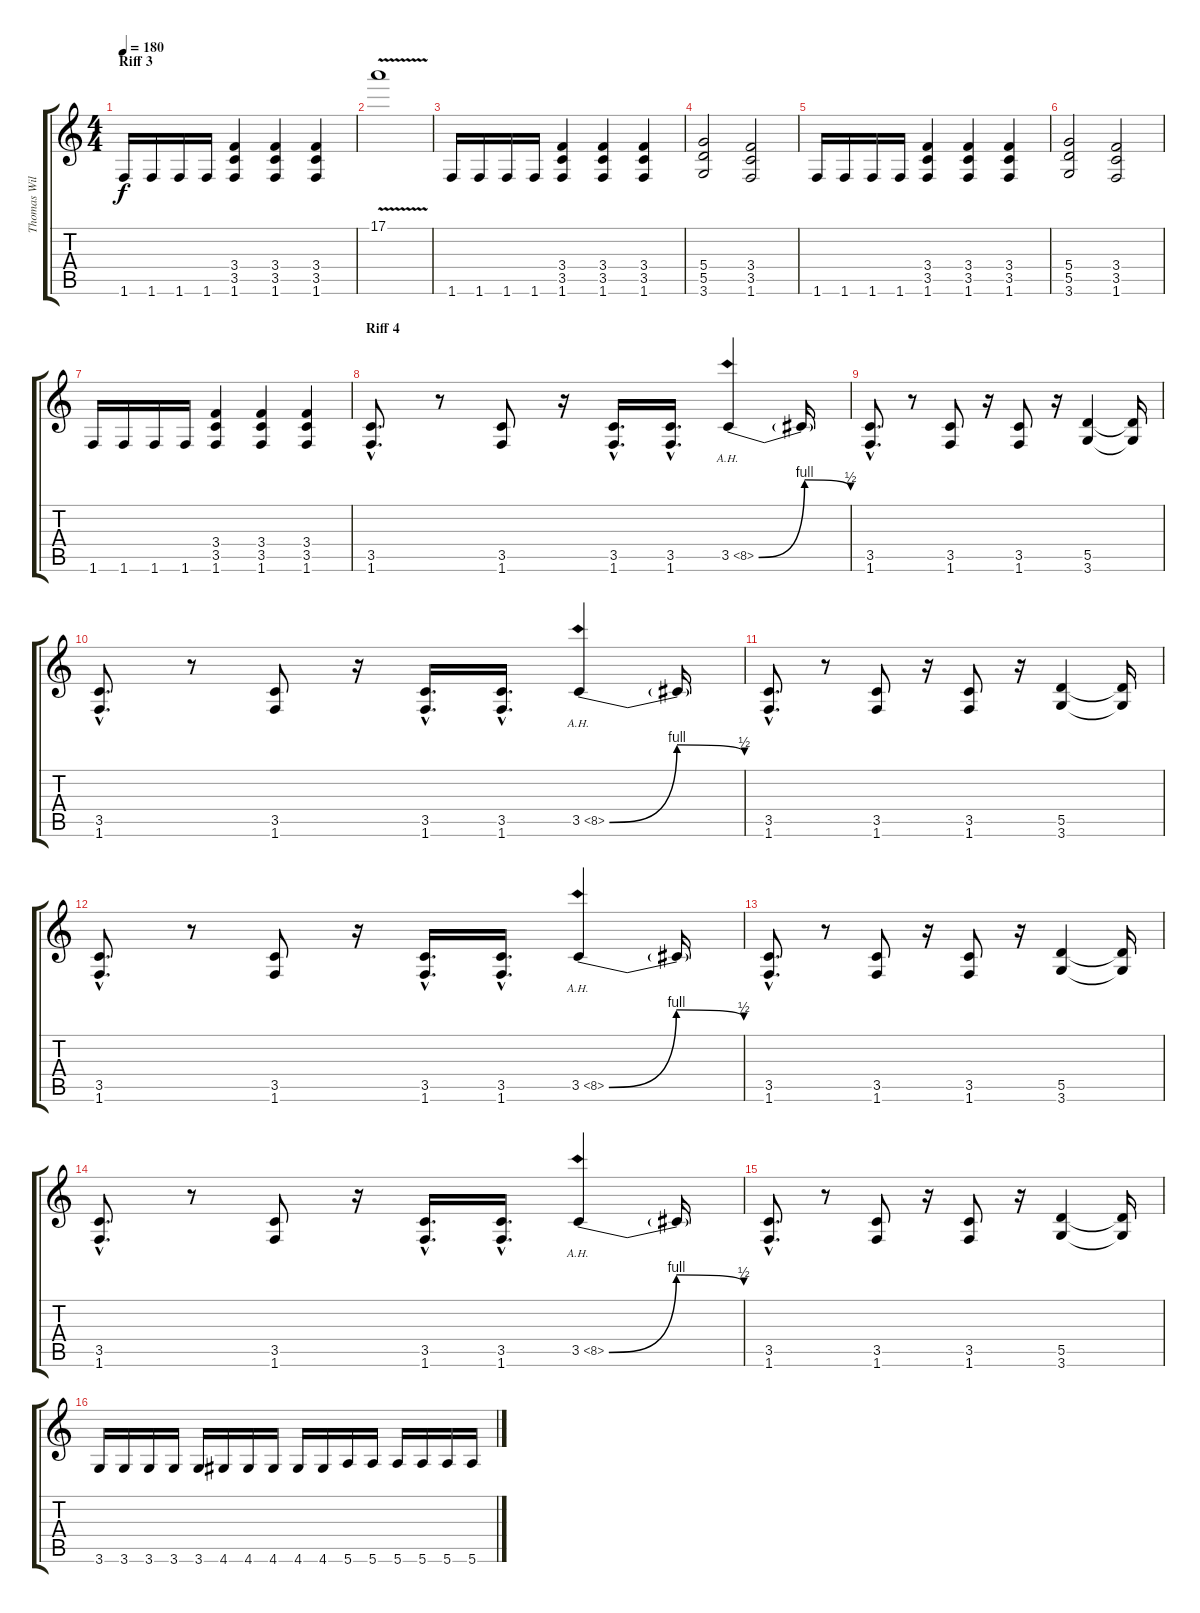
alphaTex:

\track ("Thomas Wilkinson" "Thomas Wil") {instrument distortionguitar}
\staff {score tabs}
\tuning (E4 B3 G3 D3 A2 E2) {hide}
\ts (4 4)
\section ("" "Riff 3")
\tempo 180
\clef g2
\ks c
1.6.16{dy f} 1.6.16 1.6.16 1.6.16 (3.4 3.5 1.6).4 (3.4 3.5 1.6).4 (3.4 3.5 1.6).4 |
17.1{v}.1 |
1.6.16 1.6.16 1.6.16 1.6.16 (3.4 3.5 1.6).4 (3.4 3.5 1.6).4 (3.4 3.5 1.6).4 |
(5.4 5.5 3.6).2 (3.4 3.5 1.6).2 |
1.6.16 1.6.16 1.6.16 1.6.16 (3.4 3.5 1.6).4 (3.4 3.5 1.6).4 (3.4 3.5 1.6).4 |
(5.4 5.5 3.6).2 (3.4 3.5 1.6).2 |
1.6.16 1.6.16 1.6.16 1.6.16 (3.4 3.5 1.6).4 (3.4 3.5 1.6).4 (3.4 3.5 1.6).4 |
\section ("" "Riff 4")
(3.5{hac} 1.6{hac}).8{d} r.8 (3.5 1.6).8 r.16 (3.5{hac} 1.6{hac}).16{d} (3.5{hac} 1.6{hac}).16{d} 3.5{be (bendrelease 0 0 30 4 30 4 60 2) ah 5}.4 3.5{t}.16 |
(3.5{hac} 1.6{hac}).8{d} r.8 (3.5 1.6).8 r.16 (3.5 1.6).8 r.16 (5.5 3.6).4 (5.5{t} 3.6{t}).16 |
(3.5{hac} 1.6{hac}).8{d} r.8 (3.5 1.6).8 r.16 (3.5{hac} 1.6{hac}).16{d} (3.5{hac} 1.6{hac}).16{d} 3.5{be (bendrelease 0 0 30 4 30 4 60 2) ah 5}.4 3.5{t}.16 |
(3.5{hac} 1.6{hac}).8{d} r.8 (3.5 1.6).8 r.16 (3.5 1.6).8 r.16 (5.5 3.6).4 (5.5{t} 3.6{t}).16 |
(3.5{hac} 1.6{hac}).8{d} r.8 (3.5 1.6).8 r.16 (3.5{hac} 1.6{hac}).16{d} (3.5{hac} 1.6{hac}).16{d} 3.5{be (bendrelease 0 0 30 4 30 4 60 2) ah 5}.4 3.5{t}.16 |
(3.5{hac} 1.6{hac}).8{d} r.8 (3.5 1.6).8 r.16 (3.5 1.6).8 r.16 (5.5 3.6).4 (5.5{t} 3.6{t}).16 |
(3.5{hac} 1.6{hac}).8{d} r.8 (3.5 1.6).8 r.16 (3.5{hac} 1.6{hac}).16{d} (3.5{hac} 1.6{hac}).16{d} 3.5{be (bendrelease 0 0 30 4 30 4 60 2) ah 5}.4 3.5{t}.16 |
(3.5{hac} 1.6{hac}).8{d} r.8 (3.5 1.6).8 r.16 (3.5 1.6).8 r.16 (5.5 3.6).4 (5.5{t} 3.6{t}).16 |
3.6.16 3.6.16 3.6.16 3.6.16 3.6.16 4.6.16 4.6.16 4.6.16 4.6.16 4.6.16 5.6.16 5.6.16 5.6.16 5.6.16 5.6.16 5.6.16
